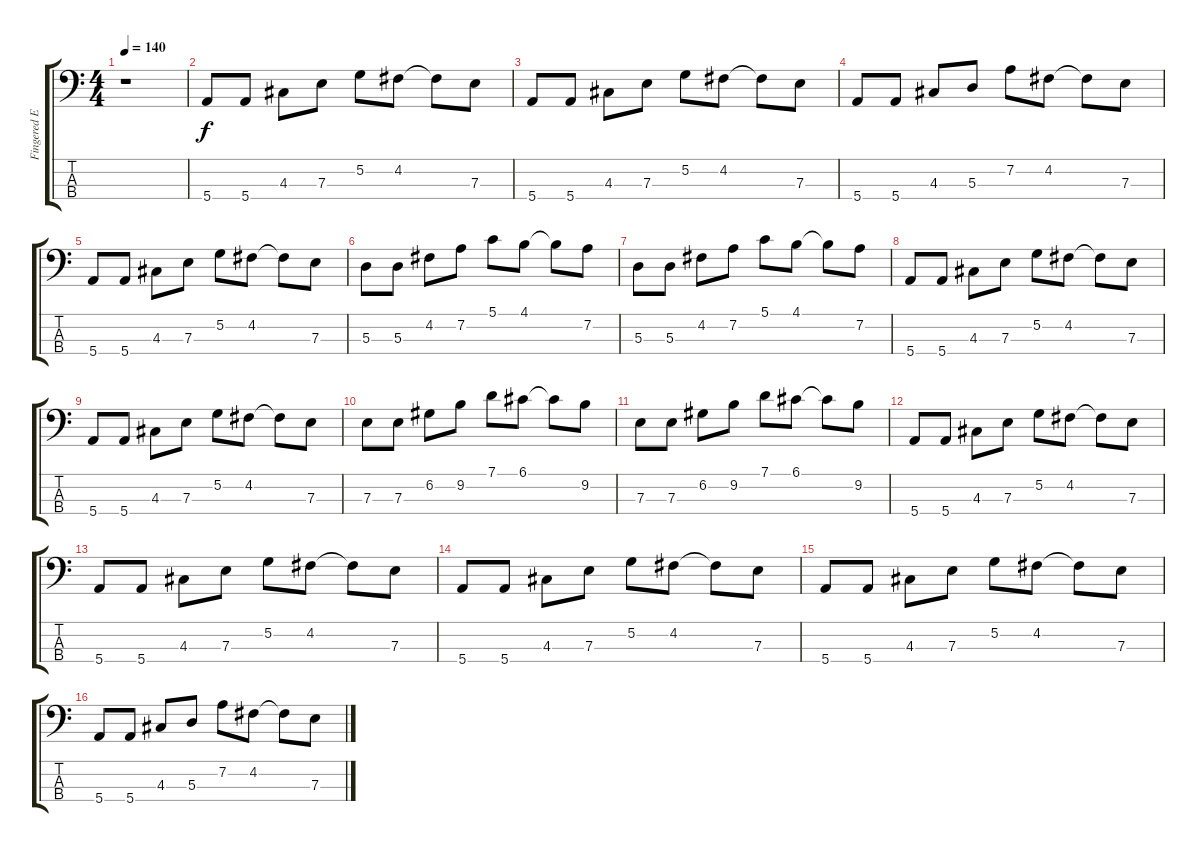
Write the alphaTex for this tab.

\track ("Fingered E Bass" "Fingered E") {instrument electricbassfinger}
\staff {score tabs}
\tuning (G2 D2 A1 E1) {hide}
\ts (4 4)
\tempo 140
\clef f4
\ks c
r.1{dy f instrument electricbassfinger} |
5.4.8 5.4.8 4.3.8 7.3.8 5.2.8 4.2.8 4.2{t}.8 7.3.8 |
5.4.8 5.4.8 4.3.8 7.3.8 5.2.8 4.2.8 4.2{t}.8 7.3.8 |
5.4.8 5.4.8 4.3.8 5.3.8 7.2.8 4.2.8 4.2{t}.8 7.3.8 |
5.4.8 5.4.8 4.3.8 7.3.8 5.2.8 4.2.8 4.2{t}.8 7.3.8 |
5.3.8 5.3.8 4.2.8 7.2.8 5.1.8 4.1.8 4.1{t}.8 7.2.8 |
5.3.8 5.3.8 4.2.8 7.2.8 5.1.8 4.1.8 4.1{t}.8 7.2.8 |
5.4.8 5.4.8 4.3.8 7.3.8 5.2.8 4.2.8 4.2{t}.8 7.3.8 |
5.4.8 5.4.8 4.3.8 7.3.8 5.2.8 4.2.8 4.2{t}.8 7.3.8 |
7.3.8 7.3.8 6.2.8 9.2.8 7.1.8 6.1.8 6.1{t}.8 9.2.8 |
7.3.8 7.3.8 6.2.8 9.2.8 7.1.8 6.1.8 6.1{t}.8 9.2.8 |
5.4.8 5.4.8 4.3.8 7.3.8 5.2.8 4.2.8 4.2{t}.8 7.3.8 |
5.4.8 5.4.8 4.3.8 7.3.8 5.2.8 4.2.8 4.2{t}.8 7.3.8 |
5.4.8 5.4.8 4.3.8 7.3.8 5.2.8 4.2.8 4.2{t}.8 7.3.8 |
5.4.8 5.4.8 4.3.8 7.3.8 5.2.8 4.2.8 4.2{t}.8 7.3.8 |
5.4.8 5.4.8 4.3.8 5.3.8 7.2.8 4.2.8 4.2{t}.8 7.3.8
